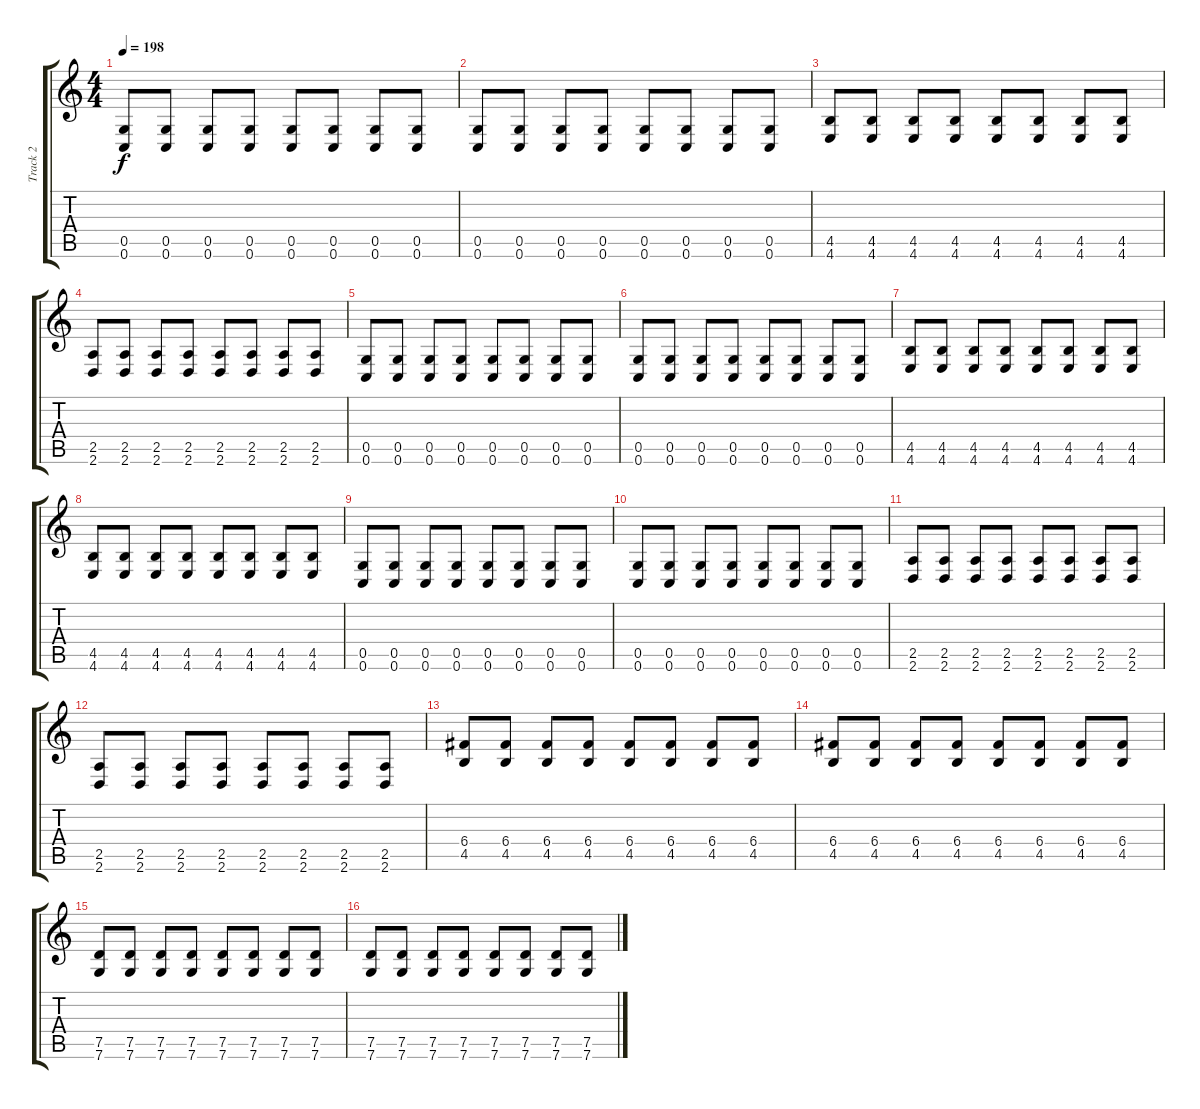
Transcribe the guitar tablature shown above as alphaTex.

\track ("Track 2" "Track 2") {instrument distortionguitar}
\staff {score tabs}
\tuning (D4 A3 F3 C3 G2 C2) {hide}
\ts (4 4)
\tempo 198
\clef g2
\ks c
(0.5 0.6).8{dy f} (0.5 0.6).8 (0.5 0.6).8 (0.5 0.6).8 (0.5 0.6).8 (0.5 0.6).8 (0.5 0.6).8 (0.5 0.6).8 |
(0.5 0.6).8 (0.5 0.6).8 (0.5 0.6).8 (0.5 0.6).8 (0.5 0.6).8 (0.5 0.6).8 (0.5 0.6).8 (0.5 0.6).8 |
(4.5 4.6).8 (4.5 4.6).8 (4.5 4.6).8 (4.5 4.6).8 (4.5 4.6).8 (4.5 4.6).8 (4.5 4.6).8 (4.5 4.6).8 |
(2.5 2.6).8 (2.5 2.6).8 (2.5 2.6).8 (2.5 2.6).8 (2.5 2.6).8 (2.5 2.6).8 (2.5 2.6).8 (2.5 2.6).8 |
(0.5 0.6).8 (0.5 0.6).8 (0.5 0.6).8 (0.5 0.6).8 (0.5 0.6).8 (0.5 0.6).8 (0.5 0.6).8 (0.5 0.6).8 |
(0.5 0.6).8 (0.5 0.6).8 (0.5 0.6).8 (0.5 0.6).8 (0.5 0.6).8 (0.5 0.6).8 (0.5 0.6).8 (0.5 0.6).8 |
(4.5 4.6).8 (4.5 4.6).8 (4.5 4.6).8 (4.5 4.6).8 (4.5 4.6).8 (4.5 4.6).8 (4.5 4.6).8 (4.5 4.6).8 |
(4.5 4.6).8 (4.5 4.6).8 (4.5 4.6).8 (4.5 4.6).8 (4.5 4.6).8 (4.5 4.6).8 (4.5 4.6).8 (4.5 4.6).8 |
(0.5 0.6).8 (0.5 0.6).8 (0.5 0.6).8 (0.5 0.6).8 (0.5 0.6).8 (0.5 0.6).8 (0.5 0.6).8 (0.5 0.6).8 |
(0.5 0.6).8 (0.5 0.6).8 (0.5 0.6).8 (0.5 0.6).8 (0.5 0.6).8 (0.5 0.6).8 (0.5 0.6).8 (0.5 0.6).8 |
(2.5 2.6).8 (2.5 2.6).8 (2.5 2.6).8 (2.5 2.6).8 (2.5 2.6).8 (2.5 2.6).8 (2.5 2.6).8 (2.5 2.6).8 |
(2.5 2.6).8 (2.5 2.6).8 (2.5 2.6).8 (2.5 2.6).8 (2.5 2.6).8 (2.5 2.6).8 (2.5 2.6).8 (2.5 2.6).8 |
(6.4 4.5).8 (6.4 4.5).8 (6.4 4.5).8 (6.4 4.5).8 (6.4 4.5).8 (6.4 4.5).8 (6.4 4.5).8 (6.4 4.5).8 |
(6.4 4.5).8 (6.4 4.5).8 (6.4 4.5).8 (6.4 4.5).8 (6.4 4.5).8 (6.4 4.5).8 (6.4 4.5).8 (6.4 4.5).8 |
(7.5 7.6).8 (7.5 7.6).8 (7.5 7.6).8 (7.5 7.6).8 (7.5 7.6).8 (7.5 7.6).8 (7.5 7.6).8 (7.5 7.6).8 |
(7.5 7.6).8 (7.5 7.6).8 (7.5 7.6).8 (7.5 7.6).8 (7.5 7.6).8 (7.5 7.6).8 (7.5 7.6).8 (7.5 7.6).8
